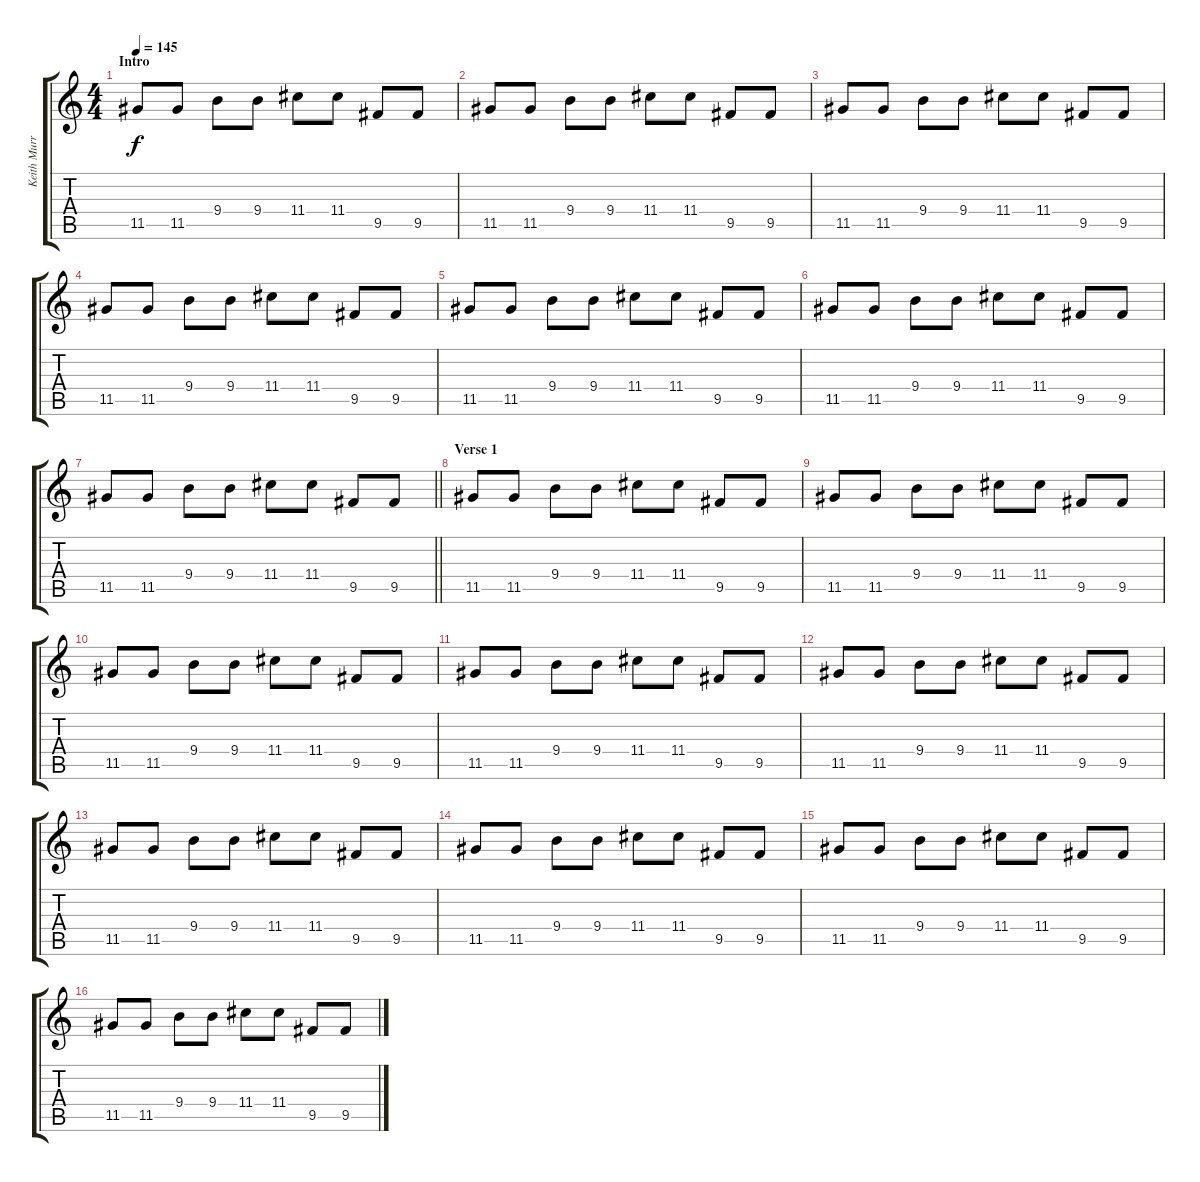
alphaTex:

\track ("Keith Murray - Guitar" "Keith Murr") {instrument overdrivenguitar}
\staff {score tabs}
\tuning (E4 B3 G3 D3 A2 E2) {hide}
\ts (4 4)
\section ("" "Intro")
\tempo 145
\clef g2
\ks c
11.5.8{dy f instrument overdrivenguitar} 11.5.8 9.4.8 9.4.8 11.4.8 11.4.8 9.5.8 9.5.8 |
11.5.8 11.5.8 9.4.8 9.4.8 11.4.8 11.4.8 9.5.8 9.5.8 |
11.5.8 11.5.8 9.4.8 9.4.8 11.4.8 11.4.8 9.5.8 9.5.8 |
11.5.8 11.5.8 9.4.8 9.4.8 11.4.8 11.4.8 9.5.8 9.5.8 |
11.5.8 11.5.8 9.4.8 9.4.8 11.4.8 11.4.8 9.5.8 9.5.8 |
11.5.8 11.5.8 9.4.8 9.4.8 11.4.8 11.4.8 9.5.8 9.5.8 |
\barLineRight lightlight
11.5.8 11.5.8 9.4.8 9.4.8 11.4.8 11.4.8 9.5.8 9.5.8 |
\section ("" "Verse 1")
11.5.8 11.5.8 9.4.8 9.4.8 11.4.8 11.4.8 9.5.8 9.5.8 |
11.5.8 11.5.8 9.4.8 9.4.8 11.4.8 11.4.8 9.5.8 9.5.8 |
11.5.8 11.5.8 9.4.8 9.4.8 11.4.8 11.4.8 9.5.8 9.5.8 |
11.5.8 11.5.8 9.4.8 9.4.8 11.4.8 11.4.8 9.5.8 9.5.8 |
11.5.8 11.5.8 9.4.8 9.4.8 11.4.8 11.4.8 9.5.8 9.5.8 |
11.5.8 11.5.8 9.4.8 9.4.8 11.4.8 11.4.8 9.5.8 9.5.8 |
11.5.8 11.5.8 9.4.8 9.4.8 11.4.8 11.4.8 9.5.8 9.5.8 |
11.5.8 11.5.8 9.4.8 9.4.8 11.4.8 11.4.8 9.5.8 9.5.8 |
11.5.8 11.5.8 9.4.8 9.4.8 11.4.8 11.4.8 9.5.8 9.5.8
